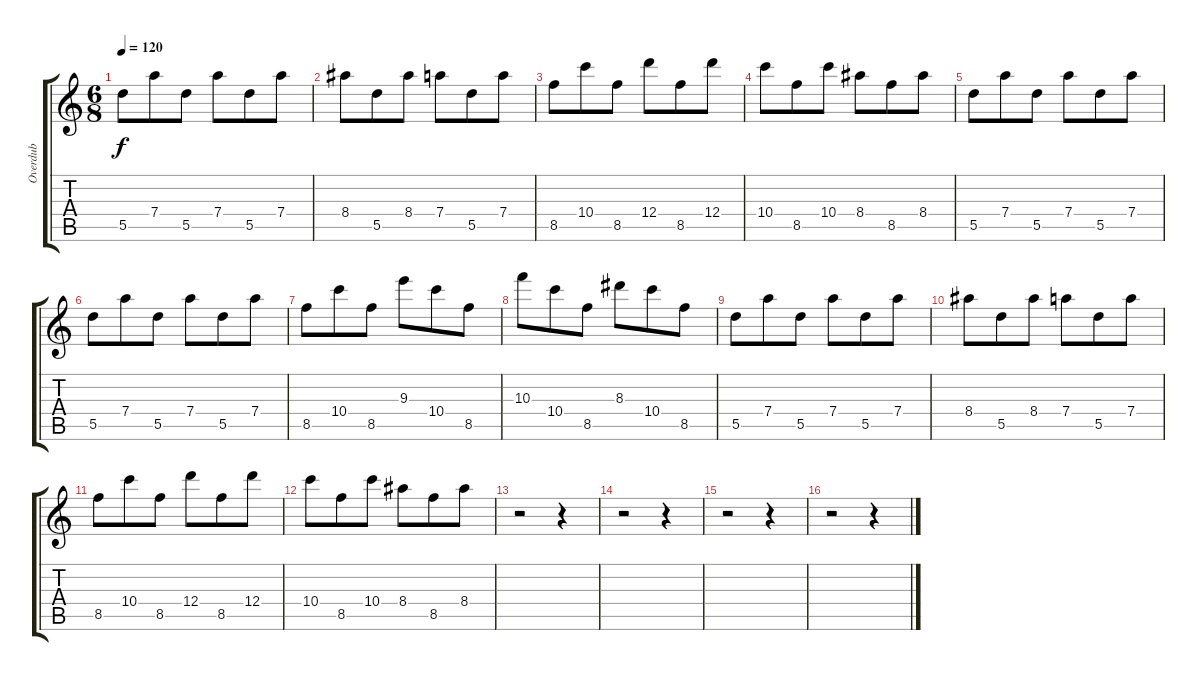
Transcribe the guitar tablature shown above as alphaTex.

\track ("Overdub" "Overdub") {instrument electricguitarclean}
\staff {score tabs}
\tuning (E4 B3 G4 D4 A3 E3) {hide}
\ts (6 8)
\tempo 120
\clef g2
\ks c
5.5.8{dy f} 7.4.8 5.5.8 7.4.8 5.5.8 7.4.8 |
8.4.8 5.5.8 8.4.8 7.4.8 5.5.8 7.4.8 |
8.5.8 10.4.8 8.5.8 12.4.8 8.5.8 12.4.8 |
10.4.8 8.5.8 10.4.8 8.4.8 8.5.8 8.4.8 |
5.5.8 7.4.8 5.5.8 7.4.8 5.5.8 7.4.8 |
5.5.8 7.4.8 5.5.8 7.4.8 5.5.8 7.4.8 |
8.5.8 10.4.8 8.5.8 9.3.8 10.4.8 8.5.8 |
10.3.8 10.4.8 8.5.8 8.3.8 10.4.8 8.5.8 |
5.5.8 7.4.8 5.5.8 7.4.8 5.5.8 7.4.8 |
8.4.8 5.5.8 8.4.8 7.4.8 5.5.8 7.4.8 |
8.5.8 10.4.8 8.5.8 12.4.8 8.5.8 12.4.8 |
10.4.8 8.5.8 10.4.8 8.4.8 8.5.8 8.4.8 |
r.2 r.4 |
r.2 r.4 |
r.2 r.4 |
r.2 r.4
